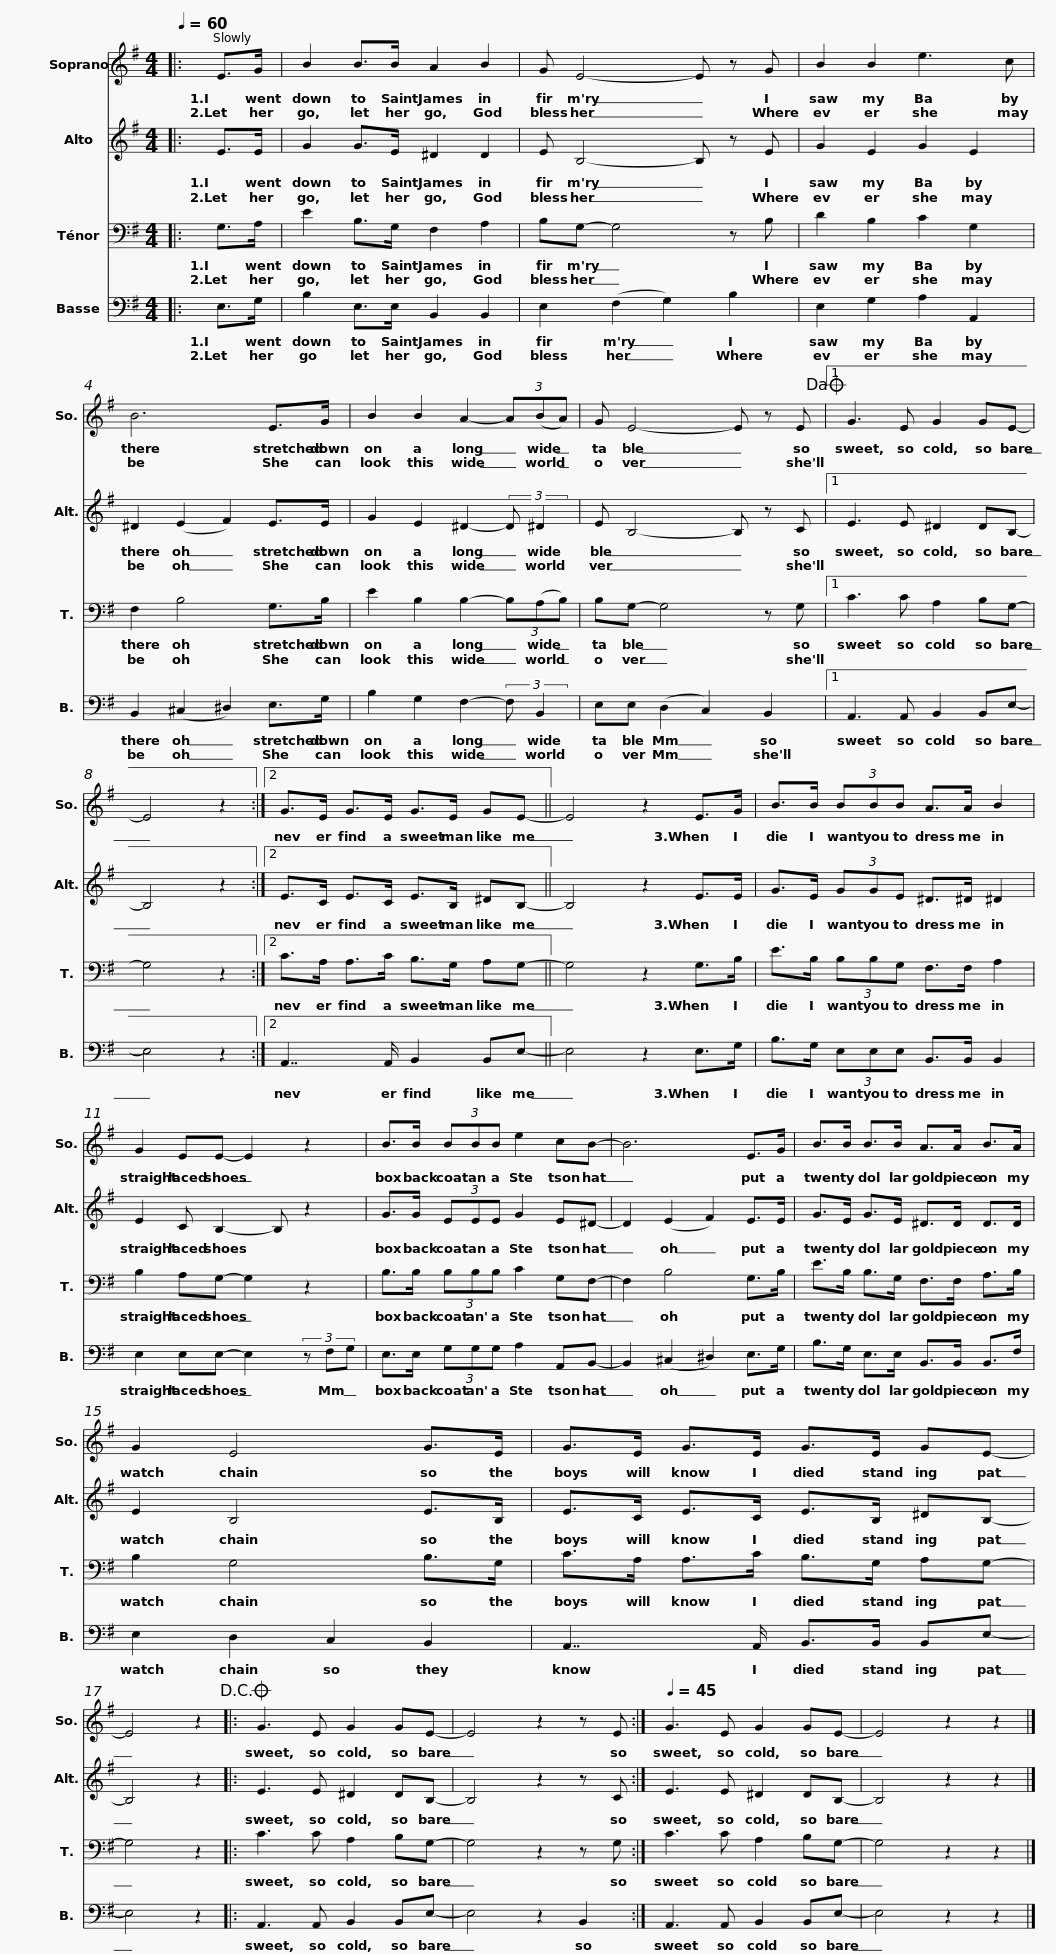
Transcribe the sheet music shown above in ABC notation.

X:1
%%score 1 2 3 4
L:1/8
Q:1/4=60
M:4/4
I:linebreak $
K:G
V:1 treble
V:2 treble
V:3 bass
V:4 bass
V:1
|: E>G | B2 B>B A2 B2 | G E4- E z G | B2 B2 e3 c |$ B6 E>G | %5
 B2 B2 A2- (3A(BA) | G E4- E z E!dacoda! |1 G3 E G2 GE- |$ E4 z2 :|2 G>E G>E G>E GE- || %10
 E4 z2 E>G | B>B (3BBB A>A B2 |$ G2 EE- E2 z2 | B>B (3BBB e2 cB- | B6 E>G |$ %15
 B>B B>B A>A B>A | G2 E4 G>E | G>E G>E G>E GE- | E4 z2!D.C.! |:$O G3 E G2 GE- | %20
 E4 z2 z E :|[Q:1/4=45] G3 E G2 GE- | E4 z2 z2 |] %23
V:2
|: E>E | G2 G>E ^D2 D2 | E B,4- B, z E | G2 E2 G2 E2 |$ ^D2 (E2 F2) E>E | %5
 G2 E2 ^D2- (3:2:2D ^D2 | E B,4- B, z C |1 E3 E ^D2 DB,- |$ B,4 z2 :|2 E>C E>C E>B, ^DB,- || %10
 B,4 z2 E>E | G>E (3GGE ^D>^D ^D2 |$ E2 C B,2- B, z2 | G>G (3EEE G2 E^D- | D2 (E2 F2) E>E |$ %15
 G>E G>E ^D>D D>D | E2 B,4 E>B, | E>C E>C E>B, ^DB,- | B,4 z2 |:$ E3 E ^D2 DB,- | %20
 B,4 z2 z C :| E3 E ^D2 DB,- | B,4 z2 z2 |] %23
V:3
|: G,>A, | E2 B,>G, F,2 A,2 | B,G,- G,4 z B, | D2 B,2 C2 G,2 |$ F,2 B,4 G,>B, | %5
 E2 B,2 B,2- (3B,(A,B,) | B,G,- G,4 z G, |1 C3 C A,2 B,G,- |$ G,4 z2 :|2 C>A, A,>C B,>G, A,G,- || %10
 G,4 z2 G,>B, | E>B, (3B,B,G, F,>F, A,2 |$ B,2 A,G,- G,2 z2 | B,>B, (3B,B,B, C2 G,F,- | F,2 B,4 G,>B, |$ %15
 E>B, B,>G, F,>F, A,>B, | B,2 G,4 B,>G, | C>A, A,>C B,>G, A,G,- | G,4 z2 |:$ C3 C A,2 B,G,- | %20
 G,4 z2 z G, :| C3 C A,2 B,G,- | G,4 z2 z2 |] %23
V:4
|: E,>G, | B,2 E,>E, B,,2 B,,2 | E,2 (F,2 G,2) B,2 | E,2 G,2 A,2 A,,2 |$ B,,2 (^C,2 ^D,2) E,>G, | %5
 B,2 G,2 F,2- (3:2:2F, B,,2 | E,E, (D,2 C,2) B,,2 |1 A,,3 A,, B,,2 B,,E,- |$ E,4 z2 :|2 A,,7/2 A,,/ B,,2 B,,E,- || %10
 E,4 z2 E,>G, | B,>G, (3E,E,E, B,,>B,, B,,2 |$ E,2 E,E,- E,2 (3z F,G, | E,>E, (3G,G,G, A,2 A,,B,,- | B,,2 (^C,2 ^D,2) E,>G, |$ %15
 B,>G, E,>E, B,,>B,, B,,>F, | E,2 D,2 C,2 B,,2 | A,,7/2 A,,/ B,,>B,, B,,E,- | E,4 z2 |:$ A,,3 A,, B,,2 B,,E,- | %20
 E,4 z2 B,,2 :| A,,3 A,, B,,2 B,,E,- | E,4 z2 z2 |] %23
